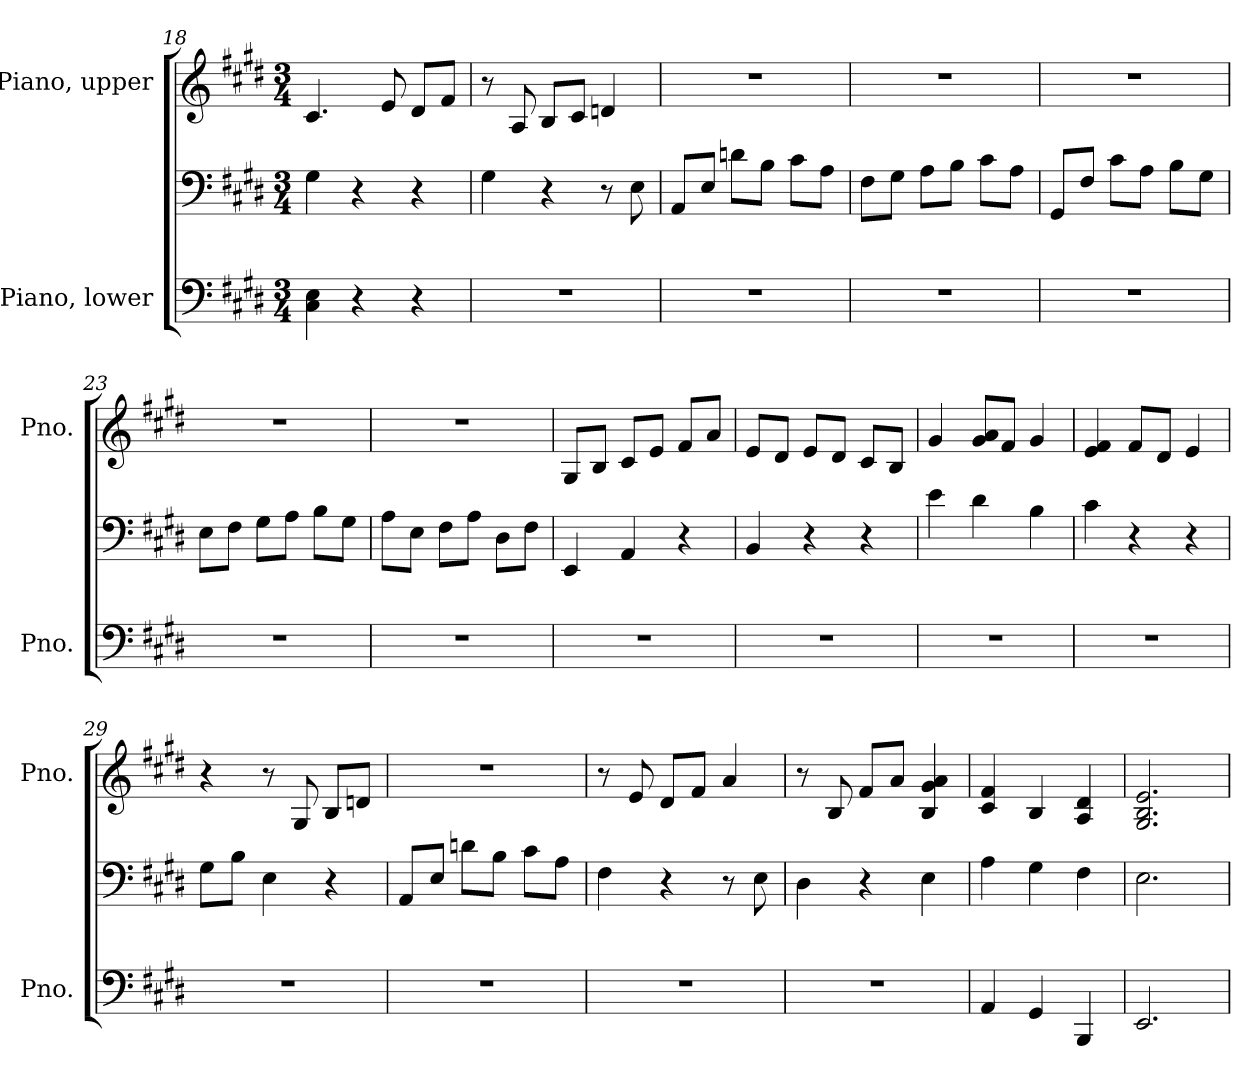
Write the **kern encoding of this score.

**kern	**kern	**kern
*part2	*part2	*part1
*staff3	*staff2	*staff1
*I"Piano, lower	*	*I"Piano, upper
*I'Pno.	*	*I'Pno.
*clefF4	*clefF4	*clefG2
*k[f#c#g#d#]	*k[f#c#g#d#]	*k[f#c#g#d#]
*M3/4	*M3/4	*M3/4
=18	=18	=18
4C#\ 4E\	4G#\	4.c#/
4r	4r	.
.	.	8e/
4r	4r	8d#/L
.	.	8f#/J
!!LO:LB:g=z
=19	=19	=19
2.r	4G#\	8r
.	.	8A/
.	4r	8B/L
.	.	8c#/J
.	8r	4dn/
.	8E\	.
=20	=20	=20
2.r	8AA/L	2.r
.	8E/J	.
.	8dn\L	.
.	8B\J	.
.	8c#\L	.
.	8A\J	.
=21	=21	=21
2.r	8F#\L	2.r
.	8G#\J	.
.	8A\L	.
.	8B\J	.
.	8c#\L	.
.	8A\J	.
=22	=22	=22
2.r	8GG#/L	2.r
.	8F#/J	.
.	8c#\L	.
.	8A\J	.
.	8B\L	.
.	8G#\J	.
=23	=23	=23
2.r	8E\L	2.r
.	8F#\J	.
.	8G#\L	.
.	8A\J	.
.	8B\L	.
.	8G#\J	.
!!LO:PB:g=z
=24	=24	=24
2.r	8A\L	2.r
.	8E\J	.
.	8F#\L	.
.	8A\J	.
.	8D#\L	.
.	8F#\J	.
=25	=25	=25
2.r	4EE/	8G#/L
.	.	8B/J
.	4AA/	8c#/L
.	.	8e/J
.	4r	8f#/L
.	.	8a/J
=26	=26	=26
2.r	4BB/	8e/L
.	.	8d#/J
.	4r	8e/L
.	.	8d#/J
.	4r	8c#/L
.	.	8B/J
=27	=27	=27
2.r	4e\	4g#/
.	4d#\	8g#/ 8a/L
.	.	8f#/J
.	4B\	4g#/
=28	=28	=28
2.r	4c#\	4e/ 4f#/
.	4r	8f#/L
.	.	8d#/J
.	4r	4e/
=29	=29	=29
2.r	8G#\L	4r
.	8B\J	.
.	4E\	8r
.	.	8G#/
.	4r	8B/L
.	.	8dn/J
!!LO:LB:g=z
=30	=30	=30
2.r	8AA/L	2.r
.	8E/J	.
.	8dn\L	.
.	8B\J	.
.	8c#\L	.
.	8A\J	.
=31	=31	=31
2.r	4F#\	8r
.	.	8e/
.	4r	8d#/L
.	.	8f#/J
.	8r	4a/
.	8E\	.
=32	=32	=32
2.r	4D#\	8r
.	.	8B/
.	4r	8f#/L
.	.	8a/J
.	4E\	4B/ 4g#/ 4a/
=33	=33	=33
4AA/	4A\	4c#/ 4f#/
4GG#/	4G#\	4B/
4BBB/	4F#\	4A/ 4d#/
=34	=34	=34
2.EE/	2.E\	2.G#/ 2.B/ 2.e/
=	=	=
*-	*-	*-
